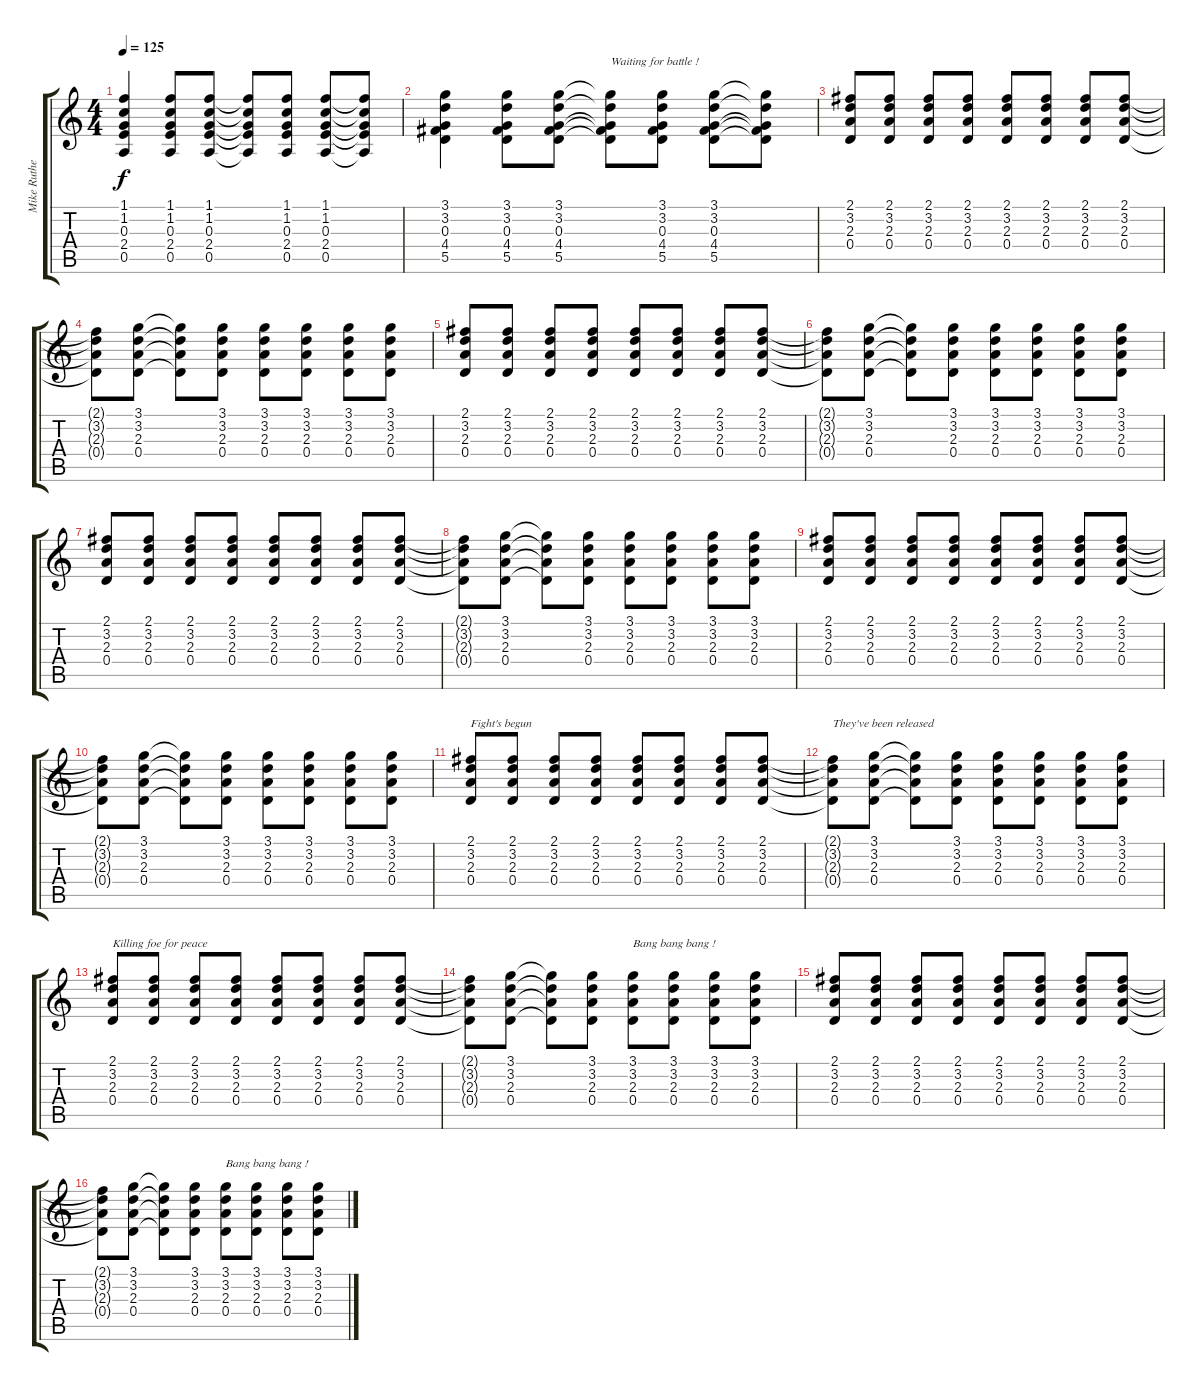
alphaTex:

\track ("Mike Rutherford (12-string guitar 1)" "Mike Ruthe") {instrument acousticguitarnylon}
\staff {score tabs}
\tuning (E4 B3 G3 D3 A2 E2) {hide}
\ts (4 4)
\tempo 125
\clef g2
\ks c
(1.1 1.2 0.3 2.4 0.5).4{dy f} (1.1 1.2 0.3 2.4 0.5).8 (1.1 1.2 0.3 2.4 0.5).8 (1.1{t} 1.2{t} 0.3{t} 2.4{t} 0.5{t}).8 (1.1 1.2 0.3 2.4 0.5).8 (1.1 1.2 0.3 2.4 0.5).8 (1.1{t} 1.2{t} 0.3{t} 2.4{t} 0.5{t}).8 |
(3.1 3.2 0.3 4.4 5.5).4 (3.1 3.2 0.3 4.4 5.5).8 (3.1 3.2 0.3 4.4 5.5).8 (3.1{t} 3.2{t} 0.3{t} 4.4{t} 5.5{t}).8{txt "Waiting for battle !"} (3.1 3.2 0.3 4.4 5.5).8 (3.1 3.2 0.3 4.4 5.5).8 (3.1{t} 3.2{t} 0.3{t} 4.4{t} 5.5{t}).8 |
(2.1 3.2 2.3 0.4).8{balance 8} (2.1 3.2 2.3 0.4).8 (2.1 3.2 2.3 0.4).8 (2.1 3.2 2.3 0.4).8 (2.1 3.2 2.3 0.4).8 (2.1 3.2 2.3 0.4).8 (2.1 3.2 2.3 0.4).8 (2.1 3.2 2.3 0.4).8 |
(2.1{t} 3.2{t} 2.3{t} 0.4{t}).8 (3.1 3.2 2.3 0.4).8 (3.1{t} 3.2{t} 2.3{t} 0.4{t}).8 (3.1 3.2 2.3 0.4).8 (3.1 3.2 2.3 0.4).8 (3.1 3.2 2.3 0.4).8 (3.1 3.2 2.3 0.4).8 (3.1 3.2 2.3 0.4).8 |
(2.1 3.2 2.3 0.4).8 (2.1 3.2 2.3 0.4).8 (2.1 3.2 2.3 0.4).8 (2.1 3.2 2.3 0.4).8 (2.1 3.2 2.3 0.4).8 (2.1 3.2 2.3 0.4).8 (2.1 3.2 2.3 0.4).8 (2.1 3.2 2.3 0.4).8 |
(2.1{t} 3.2{t} 2.3{t} 0.4{t}).8 (3.1 3.2 2.3 0.4).8 (3.1{t} 3.2{t} 2.3{t} 0.4{t}).8 (3.1 3.2 2.3 0.4).8 (3.1 3.2 2.3 0.4).8 (3.1 3.2 2.3 0.4).8 (3.1 3.2 2.3 0.4).8 (3.1 3.2 2.3 0.4).8 |
(2.1 3.2 2.3 0.4).8 (2.1 3.2 2.3 0.4).8 (2.1 3.2 2.3 0.4).8 (2.1 3.2 2.3 0.4).8 (2.1 3.2 2.3 0.4).8 (2.1 3.2 2.3 0.4).8 (2.1 3.2 2.3 0.4).8 (2.1 3.2 2.3 0.4).8 |
(2.1{t} 3.2{t} 2.3{t} 0.4{t}).8 (3.1 3.2 2.3 0.4).8 (3.1{t} 3.2{t} 2.3{t} 0.4{t}).8 (3.1 3.2 2.3 0.4).8 (3.1 3.2 2.3 0.4).8 (3.1 3.2 2.3 0.4).8 (3.1 3.2 2.3 0.4).8 (3.1 3.2 2.3 0.4).8 |
(2.1 3.2 2.3 0.4).8 (2.1 3.2 2.3 0.4).8 (2.1 3.2 2.3 0.4).8 (2.1 3.2 2.3 0.4).8 (2.1 3.2 2.3 0.4).8 (2.1 3.2 2.3 0.4).8 (2.1 3.2 2.3 0.4).8 (2.1 3.2 2.3 0.4).8 |
(2.1{t} 3.2{t} 2.3{t} 0.4{t}).8 (3.1 3.2 2.3 0.4).8 (3.1{t} 3.2{t} 2.3{t} 0.4{t}).8 (3.1 3.2 2.3 0.4).8 (3.1 3.2 2.3 0.4).8 (3.1 3.2 2.3 0.4).8 (3.1 3.2 2.3 0.4).8 (3.1 3.2 2.3 0.4).8 |
(2.1 3.2 2.3 0.4).8{txt "Fight's begun"} (2.1 3.2 2.3 0.4).8 (2.1 3.2 2.3 0.4).8 (2.1 3.2 2.3 0.4).8 (2.1 3.2 2.3 0.4).8 (2.1 3.2 2.3 0.4).8 (2.1 3.2 2.3 0.4).8 (2.1 3.2 2.3 0.4).8 |
(2.1{t} 3.2{t} 2.3{t} 0.4{t}).8{txt "They've been released"} (3.1 3.2 2.3 0.4).8 (3.1{t} 3.2{t} 2.3{t} 0.4{t}).8 (3.1 3.2 2.3 0.4).8 (3.1 3.2 2.3 0.4).8 (3.1 3.2 2.3 0.4).8 (3.1 3.2 2.3 0.4).8 (3.1 3.2 2.3 0.4).8 |
(2.1 3.2 2.3 0.4).8{txt "Killing foe for peace"} (2.1 3.2 2.3 0.4).8 (2.1 3.2 2.3 0.4).8 (2.1 3.2 2.3 0.4).8 (2.1 3.2 2.3 0.4).8 (2.1 3.2 2.3 0.4).8 (2.1 3.2 2.3 0.4).8 (2.1 3.2 2.3 0.4).8 |
(2.1{t} 3.2{t} 2.3{t} 0.4{t}).8 (3.1 3.2 2.3 0.4).8 (3.1{t} 3.2{t} 2.3{t} 0.4{t}).8 (3.1 3.2 2.3 0.4).8 (3.1 3.2 2.3 0.4).8{txt "Bang bang bang !"} (3.1 3.2 2.3 0.4).8 (3.1 3.2 2.3 0.4).8 (3.1 3.2 2.3 0.4).8 |
(2.1 3.2 2.3 0.4).8 (2.1 3.2 2.3 0.4).8 (2.1 3.2 2.3 0.4).8 (2.1 3.2 2.3 0.4).8 (2.1 3.2 2.3 0.4).8 (2.1 3.2 2.3 0.4).8 (2.1 3.2 2.3 0.4).8 (2.1 3.2 2.3 0.4).8 |
(2.1{t} 3.2{t} 2.3{t} 0.4{t}).8 (3.1 3.2 2.3 0.4).8 (3.1{t} 3.2{t} 2.3{t} 0.4{t}).8 (3.1 3.2 2.3 0.4).8 (3.1 3.2 2.3 0.4).8{txt "Bang bang bang !"} (3.1 3.2 2.3 0.4).8 (3.1 3.2 2.3 0.4).8 (3.1 3.2 2.3 0.4).8
